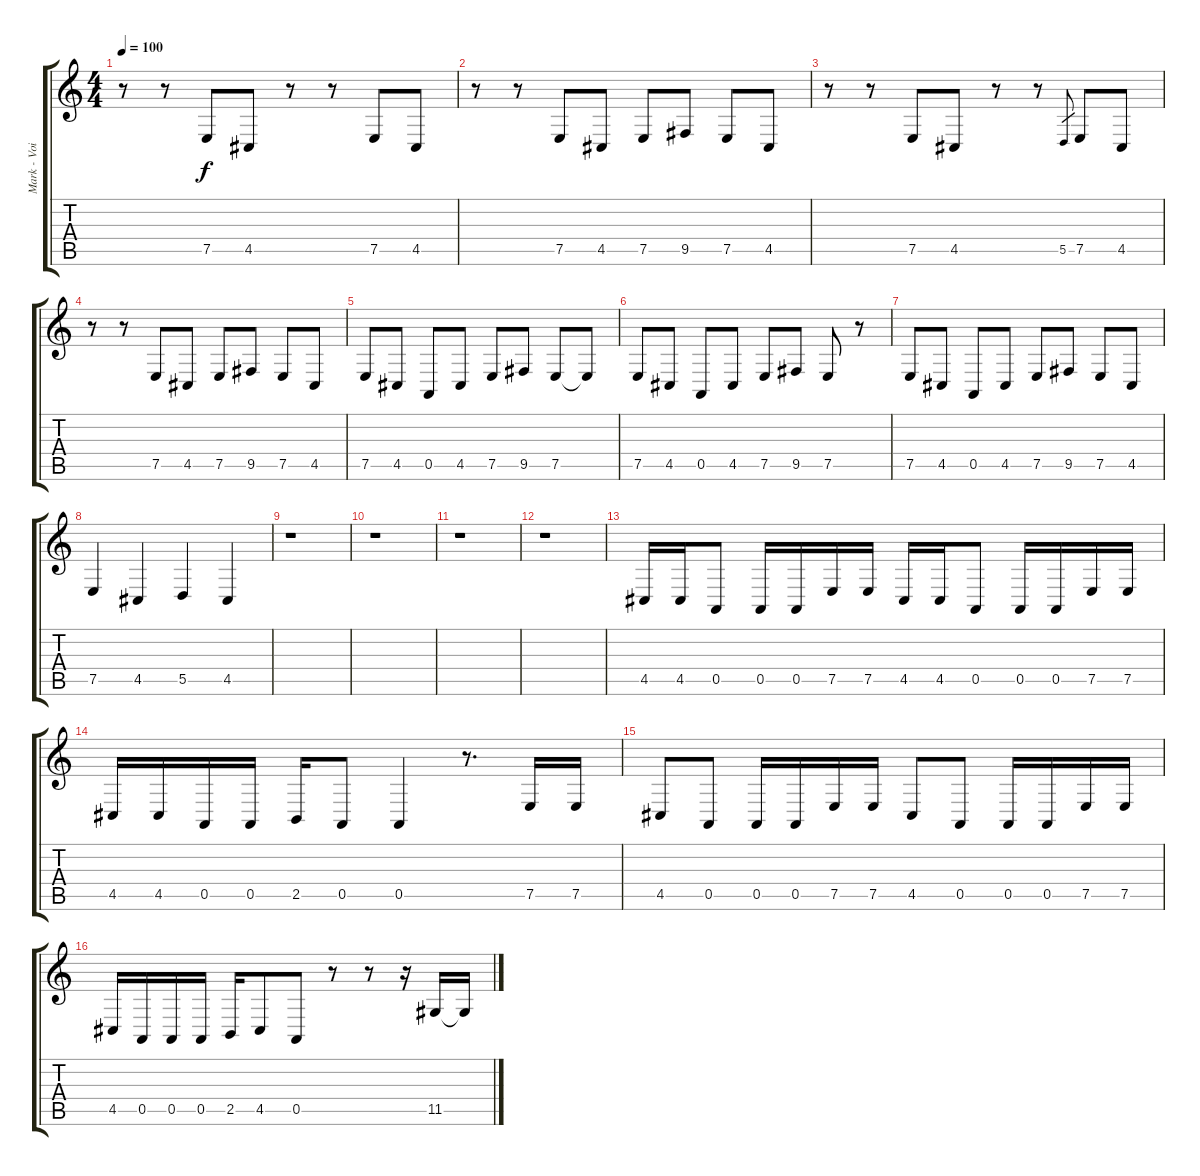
\track ("Mark - Voice {Tabbed by Peter B.}" "Mark - Voi") {instrument lead8bassandlead}
\staff {score tabs}
\tuning (E4 B3 G3 D3 A2 E2) {hide}
\ts (4 4)
\tempo 100
\clef g2
\ks c
r.8{dy f instrument lead8bassandlead} r.8 7.5.8 4.5.8 r.8 r.8 7.5.8 4.5.8 |
r.8 r.8 7.5.8 4.5.8 7.5.8 9.5.8 7.5.8 4.5.8 |
r.8 r.8 7.5.8 4.5.8 r.8 r.8 5.5.8{gr} 7.5.8 4.5.8 |
r.8 r.8 7.5.8 4.5.8 7.5.8 9.5.8 7.5.8 4.5.8 |
7.5.8 4.5.8 0.5.8 4.5.8 7.5.8 9.5.8 7.5.8 7.5{t}.8 |
7.5.8 4.5.8 0.5.8 4.5.8 7.5.8 9.5.8 7.5.8 r.8 |
7.5.8 4.5.8 0.5.8 4.5.8 7.5.8 9.5.8 7.5.8 4.5.8 |
7.5.4 4.5.4 5.5.4 4.5.4 |
r.1 |
r.1 |
r.1 |
r.1 |
4.5.16 4.5.16 0.5.8 0.5.16 0.5.16 7.5.16 7.5.16 4.5.16 4.5.16 0.5.8 0.5.16 0.5.16 7.5.16 7.5.16 |
4.5.16 4.5.16 0.5.16 0.5.16 2.5.16 0.5.8 0.5.4 r.8{d} 7.5.16 7.5.16 |
4.5.8 0.5.8 0.5.16 0.5.16 7.5.16 7.5.16 4.5.8 0.5.8 0.5.16 0.5.16 7.5.16 7.5.16 |
4.5.16 0.5.16 0.5.16 0.5.16 2.5.16 4.5.8 0.5.8 r.8 r.8 r.16 11.5.16 11.5{t}.16
